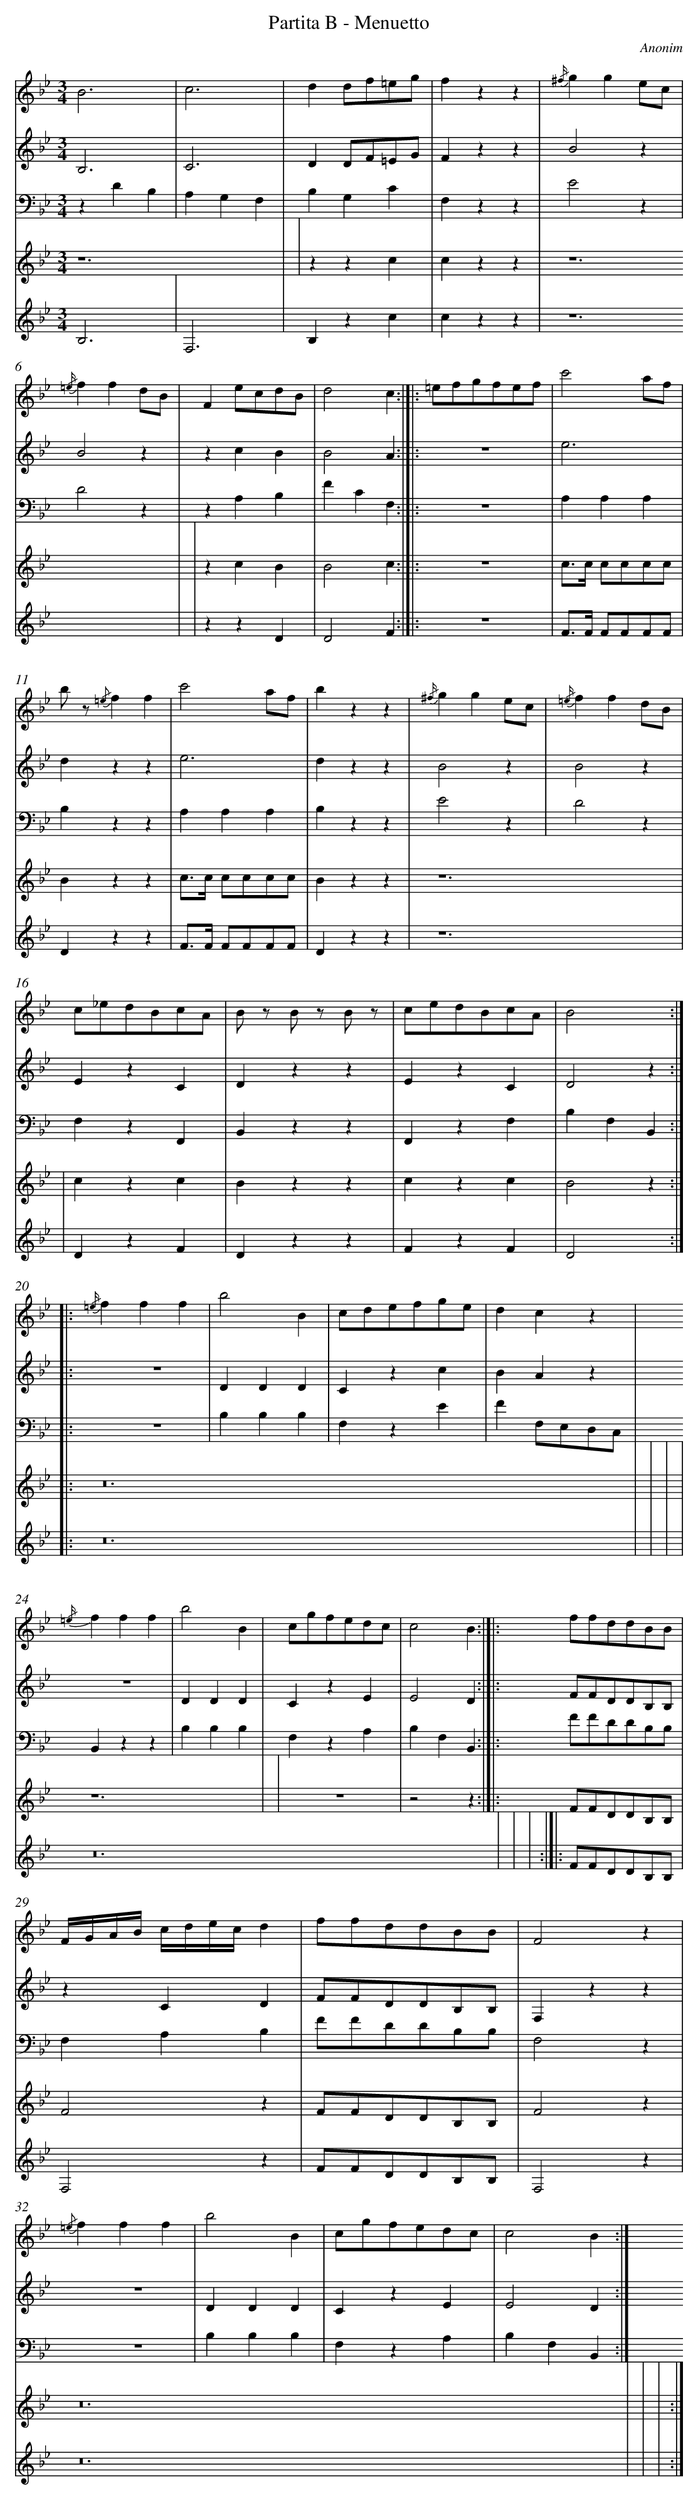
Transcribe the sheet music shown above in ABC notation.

X:1
T: Partita B - Menuetto
C: Anonim
L: 1/4
M: 3/4
V: 1 clef=treble
V: 2 clef=treble
V: 3 clef=bass
V: 4 clef=treble
V: 5 clef=treble
K: Bb
[V:1] B3 |
[V:2] B,3 |
[V:3] zDB, |
[V:4] z6 |
[V:5] B,3 |
[V:1] c3 |
[V:2] C3 |
[V:3] A,G,F, |
[V:4]  |
[V:5] F,3 |
[V:1] dd/f/=e/g/ |
[V:2] DD/F/=E/G/ |
[V:3] B,G,C |
[V:4] zzc |
[V:5] B,zc |
[V:1] fzz |
[V:2] Fzz |
[V:3] F,zz |
[V:4] czz |
[V:5] czz |
[V:1] {/^f/}gge/c/ |
[V:2] B2z |
[V:3] E2z |
[V:4] z6 |
[V:5] z6 |
[V:1] {/=e/}ffd/B/ |
[V:2] B2z |
[V:3] D2z |
[V:4]  |
[V:5]  |
[V:1] Fe/c/d/B/ |
[V:2] zcB |
[V:3] zA,B, |
[V:4] zcB |
[V:5] zzD |
[V:1] d2c :|]|:
[V:2] B2A :|]|:
[V:3] FCF, :|]|:
[V:4] B2c :|]|:
[V:5] D2F :|]|:
[V:1] =e/f/g/f/e/f/ |
[V:2] z3 |
[V:3] z3 |
[V:4] z3 |
[V:5] z3 |
[V:1] c'2a/f/ |
[V:2] e3 |
[V:3] A,A,A, |
[V:4] c/>c/ c/c/c/c/ |
[V:5] F/>F/ F/F/F/F/ |
[V:1] b/ z/ {/=e}ff |
[V:2] dzz |
[V:3] B,zz |
[V:4] Bzz |
[V:5] Dzz |
[V:1] c'2a/f/ |
[V:2] e3 |
[V:3] A,A,A, |
[V:4] c/>c/ c/c/c/c/ |
[V:5] F/>F/ F/F/F/F/ |
[V:1] bzz |
[V:2] dzz |
[V:3] B,zz |
[V:4] Bzz |
[V:5] Dzz |
[V:1] {/^f/}gge/c/ |
[V:2] B2z |
[V:3] E2z |
[V:4] z6 |
[V:5] z6 |
[V:1] {/=e/}ffd/B/ |
[V:2] B2z |
[V:3] D2z |
[V:4]  |
[V:5]  |
[V:1] c/_e/d/B/c/A/ |
[V:2] EzC |
[V:3] F,zF,, |
[V:4] czc |
[V:5] DzF |
[V:1] B/ z/ B/ z/ B/ z/ |
[V:2] Dzz |
[V:3] B,,zz |
[V:4] Bzz |
[V:5] Dzz |
[V:1] c/e/d/B/c/A/ |
[V:2] EzC |
[V:3] F,,zF, |
[V:4] czc |
[V:5] FzF |
[V:1] B2x :|]|:
[V:2] D2z :|]|:
[V:3] B,F,B,, :|]|:
[V:4] B2z :|]|:
[V:5] D2x :|]|:
[V:1] {/=e/}fff |
[V:2] z3 |
[V:3] z3 |
[V:4] z12 |
[V:5] z12 |
[V:1] b2B |
[V:2] DDD |
[V:3] B,B,B, |
[V:4]  |
[V:5]  |
[V:1] c/d/e/f/g/e/ |
[V:2] Czc |
[V:3] F,zE |
[V:4]  |
[V:5]  |
[V:1] dcz |
[V:2] BAz |
[V:3] FF,/E,/D,/C,/ |
[V:4]  |
[V:5]  |
[V:1] {/=e/}fff |
[V:2] z3 |
[V:3] B,,zz |
[V:4] z6 |
[V:5] z12 |
[V:1] b2B |
[V:2] DDD |
[V:3] B,B,B, |
[V:4]  |
[V:5]  |
[V:1] c/g/f/e/d/c/ |
[V:2] CzE |
[V:3] F,zA, |
[V:4] z3 |
[V:5]  |
[V:1] c2B :|]|:
[V:2] E2D :|]|:
[V:3] B,F,B,, :|]|:
[V:4] z2z :|]|:
[V:5]  :|]|:
[V:1] f/f/d/d/B/B/ |
[V:2] F/F/D/D/B,/B,/ |
[V:3] F/F/D/D/B,/B,/ |
[V:4] F/F/D/D/B,/B,/ |
[V:5] F/F/D/D/B,/B,/ |
[V:1] F//G//A//B// c//d//e//c//d |
[V:2] zCD |
[V:3] F,A,B, |
[V:4] F2z |
[V:5] F,2z |
[V:1] f/f/d/d/B/B/ |
[V:2] F/F/D/D/B,/B,/ |
[V:3] F/F/D/D/B,/B,/ |
[V:4] F/F/D/D/B,/B,/ |
[V:5] F/F/D/D/B,/B,/ |
[V:1] F2z |
[V:2] F,zz |
[V:3] F,2z |
[V:4] F2z |
[V:5] F,2z |
[V:1] {/=e}fff |
[V:2] z3 |
[V:3] z3 |
[V:4] z12 |
[V:5] z12 |
[V:1] b2B |
[V:2] DDD |
[V:3] B,B,B, |
[V:4]  |
[V:5]  |
[V:1] c/g/f/e/d/c/ |
[V:2] CzE |
[V:3] F,zA, |
[V:4]  |
[V:5]  |
[V:1] c2B :|]
[V:2] E2D :|]
[V:3] B,F,B,, :|]
[V:4]  :|]
[V:5]  :|]
